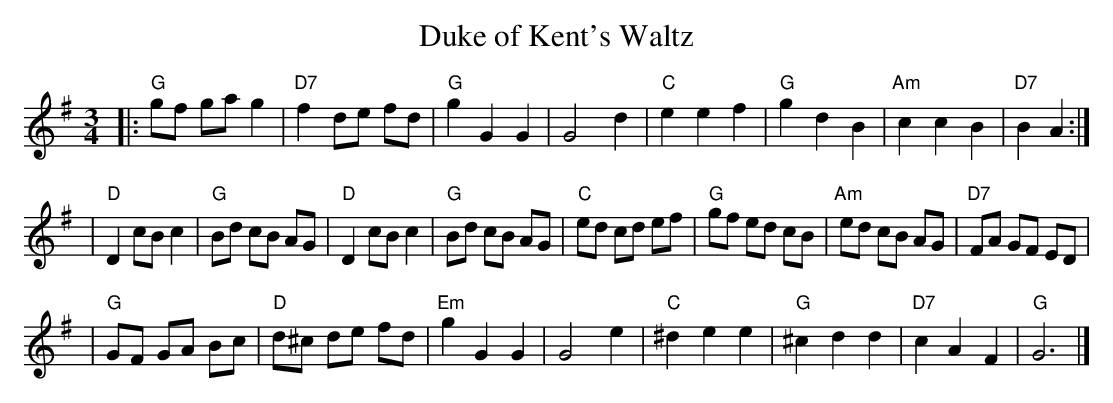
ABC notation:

X:1
T:Duke of Kent's Waltz
M:3/4
L:1/8
K:G
|:"G"gf ga g2 | "D7"f2 de fd | "G"g2 G2 G2 | G4 d2 \
| "C"e2 e2 f2 | "G"g2 d2 B2 | "Am"c2 c2 B2 | "D7"B2 A2 :|
| "D"D2 cB c2 | "G"Bd cB AG | "D"D2 cB c2 | "G"Bd cB AG \
| "C"ed cd ef | "G"gf ed cB | "Am"ed cB AG | "D7"FA GF ED |
| "G"GF GA Bc | "D"d^c de fd | "Em"g2 G2 G2 | G4 e2 \
| "C"^d2 e2 e2 | "G"^c2 d2 d2 | "D7"c2 A2 F2 | "G"G6 |]
